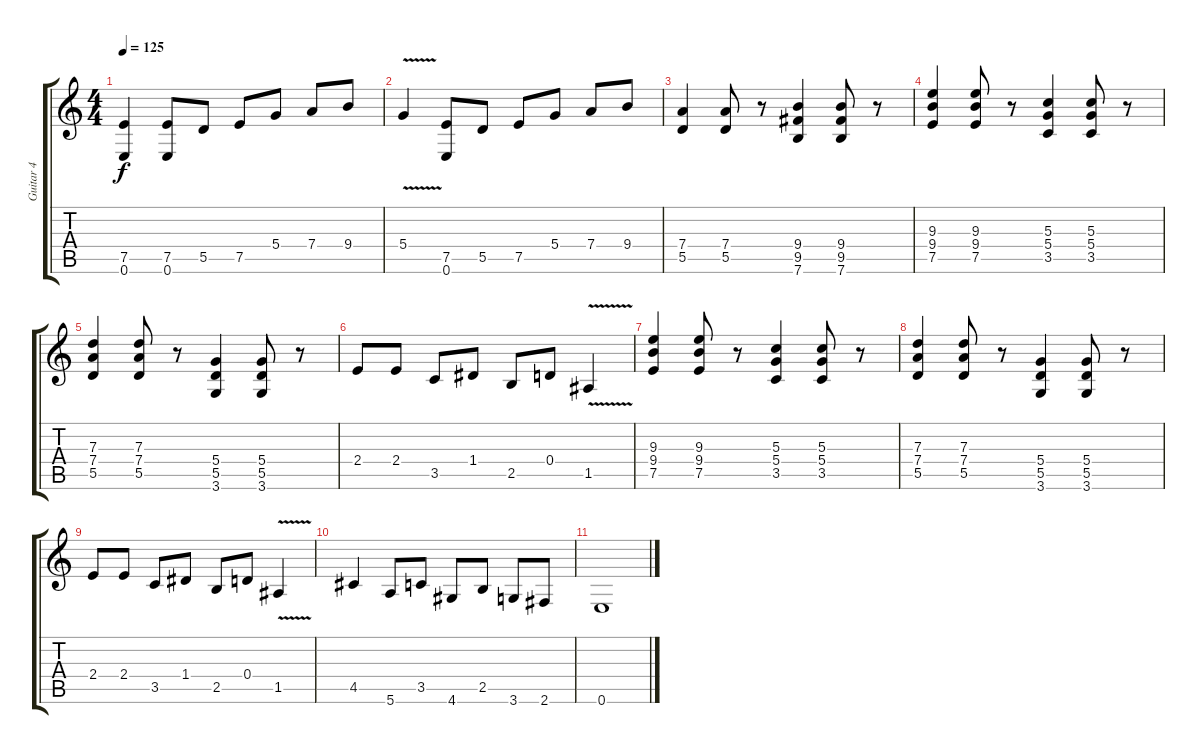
\track ("Guitar 4" "Guitar 4") {instrument distortionguitar}
\staff {score tabs}
\tuning (E4 B3 G3 D3 A2 E2) {hide}
\ts (4 4)
\tempo 125
\clef g2
\ks c
(7.5 0.6).4{dy f} (7.5 0.6).8 5.5.8 7.5.8 5.4.8 7.4.8 9.4.8 |
5.4{v}.4 (7.5 0.6).8 5.5.8 7.5.8 5.4.8 7.4.8 9.4.8 |
(7.4 5.5).4 (7.4 5.5).8 r.8 (9.4 9.5 7.6).4 (9.4 9.5 7.6).8 r.8 |
(9.3 9.4 7.5).4 (9.3 9.4 7.5).8 r.8 (5.3 5.4 3.5).4 (5.3 5.4 3.5).8 r.8 |
(7.3 7.4 5.5).4 (7.3 7.4 5.5).8 r.8 (5.4 5.5 3.6).4 (5.4 5.5 3.6).8 r.8 |
2.4.8 2.4.8 3.5.8 1.4.8 2.5.8 0.4.8 1.5{v}.4 |
(9.3 9.4 7.5).4 (9.3 9.4 7.5).8 r.8 (5.3 5.4 3.5).4 (5.3 5.4 3.5).8 r.8 |
(7.3 7.4 5.5).4 (7.3 7.4 5.5).8 r.8 (5.4 5.5 3.6).4 (5.4 5.5 3.6).8 r.8 |
2.4.8 2.4.8 3.5.8 1.4.8 2.5.8 0.4.8 1.5{v}.4 |
4.5.4 5.6.8 3.5.8 4.6.8 2.5.8 3.6.8 2.6.8 |
0.6.1
